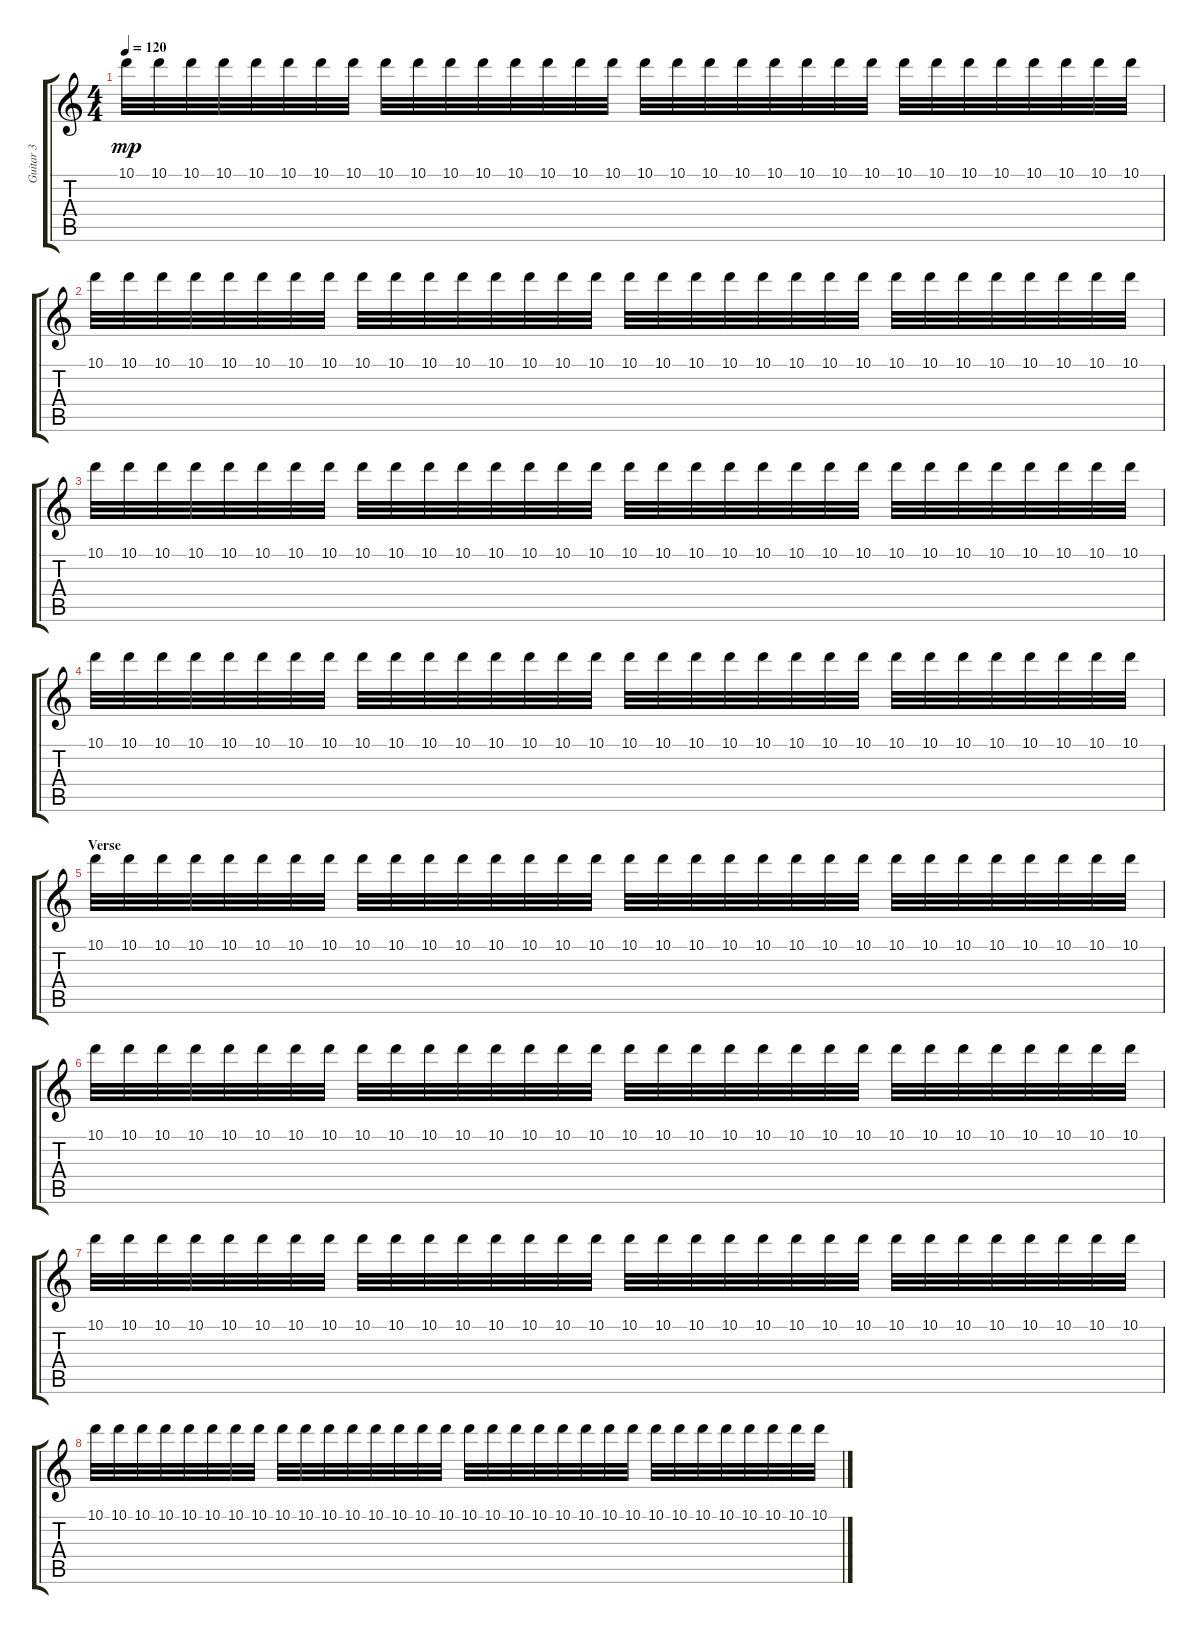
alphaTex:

\track ("Guitar 3" "Guitar 3") {instrument distortionguitar}
\staff {score tabs}
\tuning (E4 B3 G3 D3 A2 E2) {hide}
\ts (4 4)
\tempo 120
\clef g2
\ks c
10.1.32{dy mp} 10.1.32 10.1.32 10.1.32 10.1.32 10.1.32 10.1.32 10.1.32 10.1.32 10.1.32 10.1.32 10.1.32 10.1.32 10.1.32 10.1.32 10.1.32 10.1.32 10.1.32 10.1.32 10.1.32 10.1.32 10.1.32 10.1.32 10.1.32 10.1.32 10.1.32 10.1.32 10.1.32 10.1.32 10.1.32 10.1.32 10.1.32 |
10.1.32 10.1.32 10.1.32 10.1.32 10.1.32 10.1.32 10.1.32 10.1.32 10.1.32 10.1.32 10.1.32 10.1.32 10.1.32 10.1.32 10.1.32 10.1.32 10.1.32 10.1.32 10.1.32 10.1.32 10.1.32 10.1.32 10.1.32 10.1.32 10.1.32 10.1.32 10.1.32 10.1.32 10.1.32 10.1.32 10.1.32 10.1.32 |
10.1.32 10.1.32 10.1.32 10.1.32 10.1.32 10.1.32 10.1.32 10.1.32 10.1.32 10.1.32 10.1.32 10.1.32 10.1.32 10.1.32 10.1.32 10.1.32 10.1.32 10.1.32 10.1.32 10.1.32 10.1.32 10.1.32 10.1.32 10.1.32 10.1.32 10.1.32 10.1.32 10.1.32 10.1.32 10.1.32 10.1.32 10.1.32 |
10.1.32 10.1.32 10.1.32 10.1.32 10.1.32 10.1.32 10.1.32 10.1.32 10.1.32 10.1.32 10.1.32 10.1.32 10.1.32 10.1.32 10.1.32 10.1.32 10.1.32 10.1.32 10.1.32 10.1.32 10.1.32 10.1.32 10.1.32 10.1.32 10.1.32 10.1.32 10.1.32 10.1.32 10.1.32 10.1.32 10.1.32 10.1.32 |
\section ("" "Verse")
10.1.32 10.1.32 10.1.32 10.1.32 10.1.32 10.1.32 10.1.32 10.1.32 10.1.32 10.1.32 10.1.32 10.1.32 10.1.32 10.1.32 10.1.32 10.1.32 10.1.32 10.1.32 10.1.32 10.1.32 10.1.32 10.1.32 10.1.32 10.1.32 10.1.32 10.1.32 10.1.32 10.1.32 10.1.32 10.1.32 10.1.32 10.1.32 |
10.1.32 10.1.32 10.1.32 10.1.32 10.1.32 10.1.32 10.1.32 10.1.32 10.1.32 10.1.32 10.1.32 10.1.32 10.1.32 10.1.32 10.1.32 10.1.32 10.1.32 10.1.32 10.1.32 10.1.32 10.1.32 10.1.32 10.1.32 10.1.32 10.1.32 10.1.32 10.1.32 10.1.32 10.1.32 10.1.32 10.1.32 10.1.32 |
10.1.32 10.1.32 10.1.32 10.1.32 10.1.32 10.1.32 10.1.32 10.1.32 10.1.32 10.1.32 10.1.32 10.1.32 10.1.32 10.1.32 10.1.32 10.1.32 10.1.32 10.1.32 10.1.32 10.1.32 10.1.32 10.1.32 10.1.32 10.1.32 10.1.32 10.1.32 10.1.32 10.1.32 10.1.32 10.1.32 10.1.32 10.1.32 |
10.1.32 10.1.32 10.1.32 10.1.32 10.1.32 10.1.32 10.1.32 10.1.32 10.1.32 10.1.32 10.1.32 10.1.32 10.1.32 10.1.32 10.1.32 10.1.32 10.1.32 10.1.32 10.1.32 10.1.32 10.1.32 10.1.32 10.1.32 10.1.32 10.1.32 10.1.32 10.1.32 10.1.32 10.1.32 10.1.32 10.1.32 10.1.32
